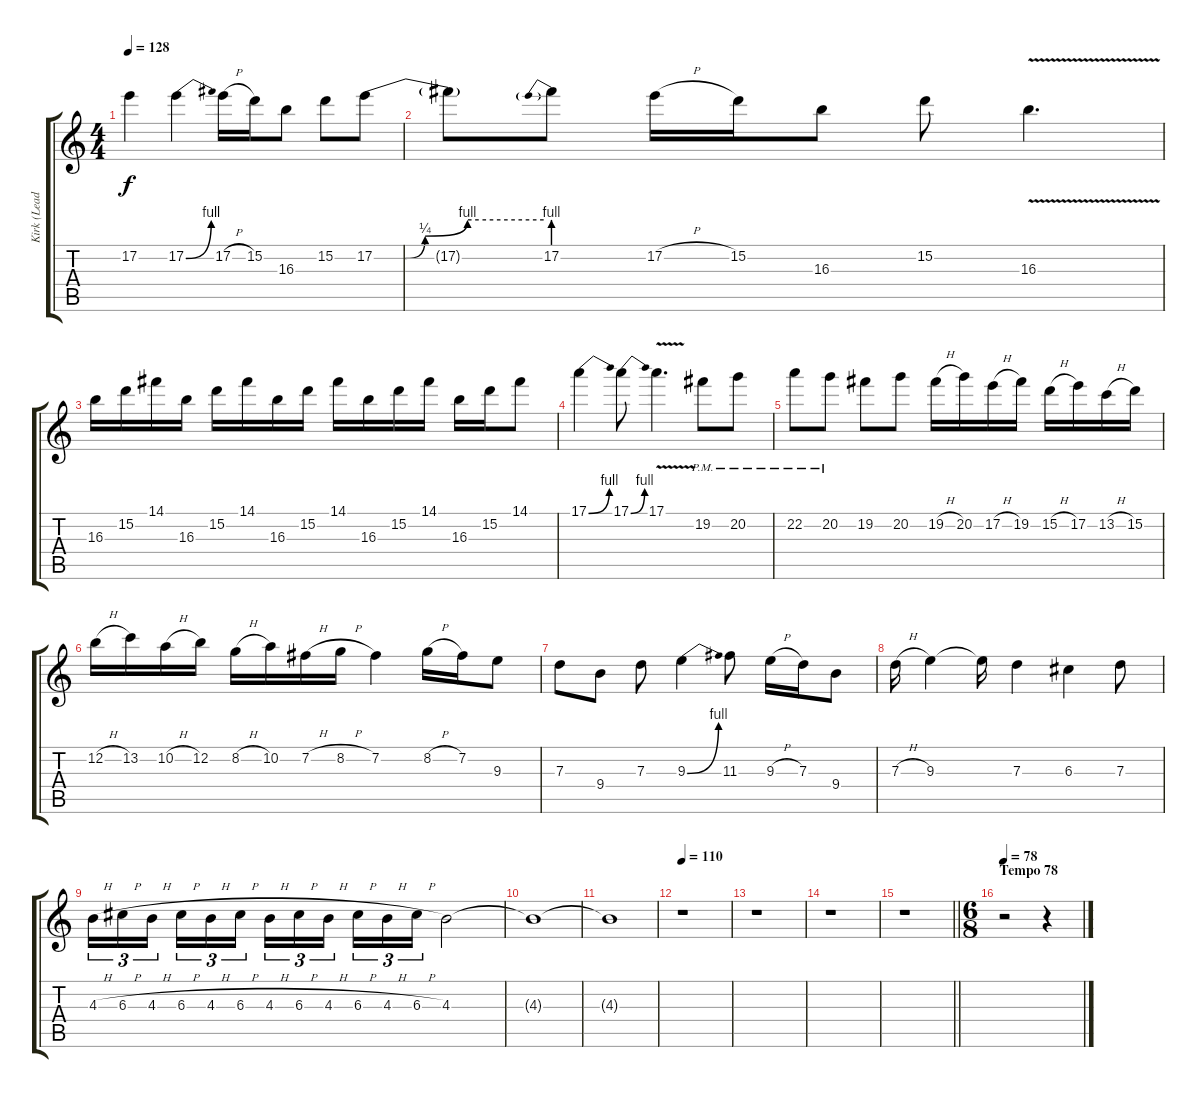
\track ("Kirk (Lead Guitar)" "Kirk (Lead") {instrument distortionguitar}
\staff {score tabs}
\tuning (E4 B3 G3 D3 A2 E2) {hide}
\ts (4 4)
\tempo 128
\clef g2
\ks c
17.2{t}.4{dy f} 17.2{be (bend 0 0 60 4)}.4 17.2{h}.16 15.2.16 16.3.8 15.2.8 17.2{be (custom 0 0 11 0 18 1 33 4 37 4 60 4)}.8 |
17.2{t}.8 17.2{be (prebend 0 4 60 4)}.8 17.2{h}.16 15.2.16 16.3.8 15.2.8 16.3{v}.4{d} |
16.3.16 15.2.16 14.1.16 16.3.16 15.2.16 14.1.16 16.3.16 15.2.16 14.1.16 16.3.16 15.2.16 14.1.16 16.3.16 15.2.16 14.1.8 |
17.1{be (bend 0 0 60 4)}.4 17.1{be (bend 0 0 60 4)}.8 17.1{v}.4{d} 19.2{pm}.8 20.2{pm}.8 |
22.2{pm}.8 20.2{pm}.8 19.2.8 20.2.8 19.2{h}.16 20.2.16 17.2{h}.16 19.2.16 15.2{h}.16 17.2.16 13.2{h}.16 15.2.16 |
12.2{h}.16 13.2.16 10.2{h}.16 12.2.16 8.2{h}.16 10.2.16 7.2{h}.16 8.2{h}.16 7.2.4 8.2{h}.16 7.2.16 9.3.8 |
7.3.8 9.4.8 7.3.8 9.3{be (bend 0 0 60 4)}.4 11.3.8 9.3{h}.16 7.3.16 9.4.8 |
7.3{h}.16 9.3.4 9.3{t}.16 7.3.4 6.3.4 7.3.8 |
4.3{h}.16{tu (3 2)} 6.3{h}.16{tu (3 2)} 4.3{h}.16{tu (3 2) beam splitsecondary} 6.3{h}.16{tu (3 2)} 4.3{h}.16{tu (3 2)} 6.3{h}.16{tu (3 2)} 4.3{h}.16{tu (3 2)} 6.3{h}.16{tu (3 2)} 4.3{h}.16{tu (3 2) beam splitsecondary} 6.3{h}.16{tu (3 2)} 4.3{h}.16{tu (3 2) volume 6} 6.3{h}.16{tu (3 2)} 4.3.2 |
4.3{t}.1 |
4.3{t}.1 |
\tempo 110
r.1 |
r.1 |
r.1 |
\barLineRight lightlight
r.1 |
\ts (6 8)
\section ("" "Tempo 78")
\tempo 78
r.2 r.4
